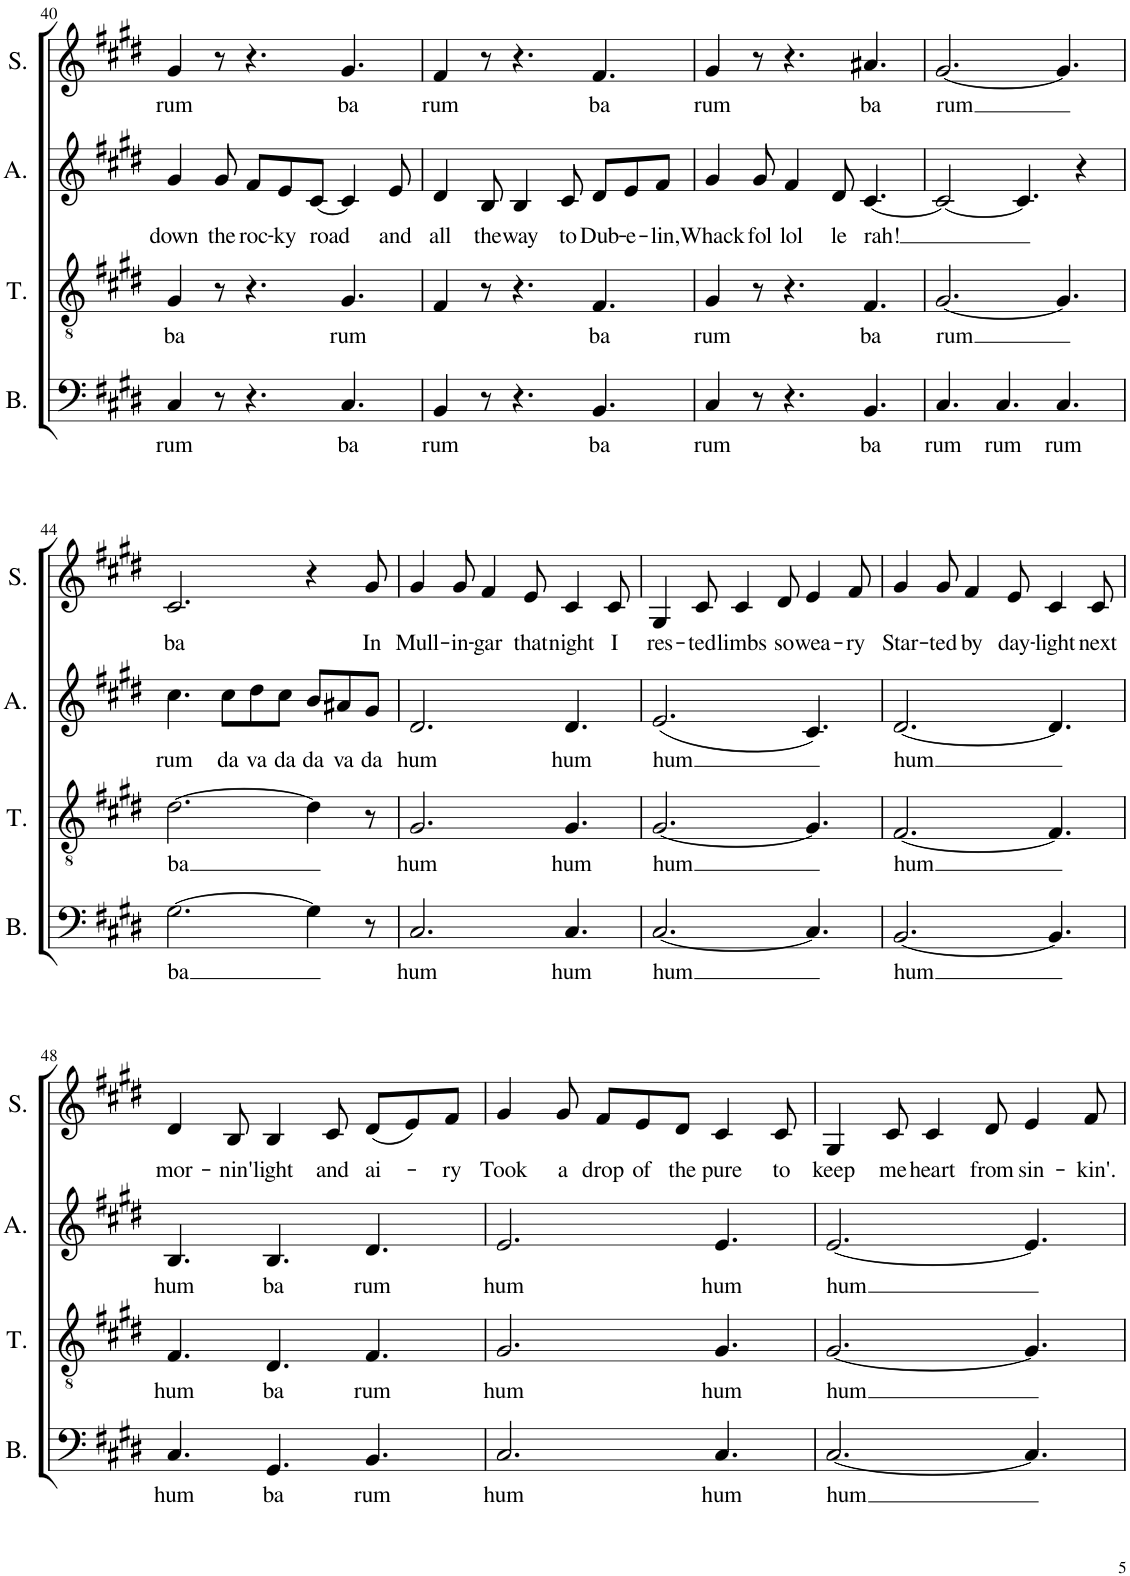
**kern	**text	**kern	**text	**kern	**text	**kern	**text
*part4	*part4	*part3	*part3	*part2	*part2	*part1	*part1
*staff4	*staff4	*staff3	*staff3	*staff2	*staff2	*staff1	*staff1
*I"Bass	*	*I"Tenor	*	*I"Alto	*	*I"Soprano	*
*I'B.	*	*I'T.	*	*I'A.	*	*I'S.	*
!!LO:PB:g=z
*clefF4	*	*clefGv2	*	*clefG2	*	*clefG2	*
*k[f#c#g#d#]	*	*k[f#c#g#d#]	*	*k[f#c#g#d#]	*	*k[f#c#g#d#]	*
*M9/8	*	*M9/8	*	*M9/8	*	*M9/8	*
=40	=40	=40	=40	=40	=40	=40	=40
!	!LO:LY:b	!	!LO:LY:b	!	!LO:LY:b	!	!LO:LY:b
4C#/	rum	4G#/	ba	4g#/	down	4g#/	rum
!	!	!	!	!	!LO:LY:b	!	!
8r	.	8r	.	8g#/	the	8r	.
!	!	!	!	!	!LO:LY:b	!	!
4.r	.	4.r	.	8f#/L	roc-	4.r	.
!	!	!	!	!	!LO:LY:b	!	!
.	.	.	.	8e/	-ky	.	.
!	!	!	!	!	!LO:LY:b	!	!
.	.	.	.	[<8c#/J	road	.	.
!	!LO:LY:b	!	!LO:LY:b	!	!	!	!LO:LY:b
4.C#/	ba	4.G#/	rum	4c#/]	.	4.g#/	ba
!	!	!	!	!	!LO:LY:b	!	!
.	.	.	.	8e/	and	.	.
=41	=41	=41	=41	=41	=41	=41	=41
!	!LO:LY:b	!	!	!	!LO:LY:b	!	!LO:LY:b
4BB/	rum	4F#/	.	4d#/	all	4f#/	rum
!	!	!	!	!	!LO:LY:b	!	!
8r	.	8r	.	8B/	the	8r	.
!	!	!	!	!	!LO:LY:b	!	!
4.r	.	4.r	.	4B/	way	4.r	.
!	!	!	!	!	!LO:LY:b	!	!
.	.	.	.	8c#/	to	.	.
!	!LO:LY:b	!	!LO:LY:b	!	!LO:LY:b	!	!LO:LY:b
4.BB/	ba	4.F#/	ba	8d#/L	Dub-	4.f#/	ba
!	!	!	!	!	!LO:LY:b	!	!
.	.	.	.	8e/	-e-	.	.
!	!	!	!	!	!LO:LY:b	!	!
.	.	.	.	8f#/J	-lin,	.	.
=42	=42	=42	=42	=42	=42	=42	=42
!	!LO:LY:b	!	!LO:LY:b	!	!LO:LY:b	!	!LO:LY:b
4C#/	rum	4G#/	rum	4g#/	Whack	4g#/	rum
!	!	!	!	!	!LO:LY:b	!	!
8r	.	8r	.	8g#/	fol	8r	.
!	!	!	!	!	!LO:LY:b	!	!
4.r	.	4.r	.	4f#/	lol	4.r	.
!	!	!	!	!	!LO:LY:b	!	!
.	.	.	.	8d#/	le	.	.
!	!LO:LY:b	!	!LO:LY:b	!	!LO:LY:b	!	!LO:LY:b
4.BB/	ba	4.F#/	ba	[<4.c#/	rah!	4.a#X/	ba
=43	=43	=43	=43	=43	=43	=43	=43
!	!LO:LY:b	!	!LO:LY:b	!	!	!	!LO:LY:b
4.C#/	rum	[<2.G#/	rum	2c#/_	.	[<2.g#/	rum
!	!LO:LY:b	!	!	!	!	!	!
4.C#/	rum	.	.	.	.	.	.
.	.	.	.	4.c#/]	.	.	.
!	!LO:LY:b	!	!	!	!	!	!
4.C#/	rum	4.G#/]	.	.	.	4.g#/]	.
.	.	.	.	4r	.	.	.
!!LO:LB:g=z
=44	=44	=44	=44	=44	=44	=44	=44
!	!LO:LY:b	!	!LO:LY:b	!	!LO:LY:b	!	!LO:LY:b
[>2.G#\	ba	[>2.d#\	ba	4.cc#\	rum	2.c#/	ba
!	!	!	!	!	!LO:LY:b	!	!
.	.	.	.	8cc#\L	da	.	.
!	!	!	!	!	!LO:LY:b	!	!
.	.	.	.	8dd#\	va	.	.
!	!	!	!	!	!LO:LY:b	!	!
.	.	.	.	8cc#\J	da	.	.
!	!	!	!	!	!LO:LY:b	!	!
4G#\]	.	4d#\]	.	8b/L	da	4r	.
!	!	!	!	!	!LO:LY:b	!	!
.	.	.	.	8a#X/	va	.	.
!	!	!	!	!	!LO:LY:b	!	!LO:LY:b
8r	.	8r	.	8g#/J	da	8g#/	In
=45	=45	=45	=45	=45	=45	=45	=45
!	!LO:LY:b	!	!LO:LY:b	!	!LO:LY:b	!	!LO:LY:b
2.C#/	hum	2.G#/	hum	2.d#/	hum	4g#/	Mull-
!	!	!	!	!	!	!	!LO:LY:b
.	.	.	.	.	.	8g#/	-in-
!	!	!	!	!	!	!	!LO:LY:b
.	.	.	.	.	.	4f#/	-gar
!	!	!	!	!	!	!	!LO:LY:b
.	.	.	.	.	.	8e/	that
!	!LO:LY:b	!	!LO:LY:b	!	!LO:LY:b	!	!LO:LY:b
4.C#/	hum	4.G#/	hum	4.d#/	hum	4c#/	night
!	!	!	!	!	!	!	!LO:LY:b
.	.	.	.	.	.	8c#/	I
=46	=46	=46	=46	=46	=46	=46	=46
!	!LO:LY:b	!	!LO:LY:b	!	!LO:LY:b	!	!LO:LY:b
[<2.C#/	hum	[<2.G#/	hum	(<2.e/	hum	4G#/	res-
!	!	!	!	!	!	!	!LO:LY:b
.	.	.	.	.	.	8c#/	-ted
!	!	!	!	!	!	!	!LO:LY:b
.	.	.	.	.	.	4c#/	limbs
!	!	!	!	!	!	!	!LO:LY:b
.	.	.	.	.	.	8d#/	so
!	!	!	!	!	!	!	!LO:LY:b
4.C#/]	.	4.G#/]	.	4.c#/)	.	4e/	wea-
!	!	!	!	!	!	!	!LO:LY:b
.	.	.	.	.	.	8f#/	-ry
=47	=47	=47	=47	=47	=47	=47	=47
!	!LO:LY:b	!	!LO:LY:b	!	!LO:LY:b	!	!LO:LY:b
[<2.BB/	hum	[<2.F#/	hum	[<2.d#/	hum	4g#/	Star-
!	!	!	!	!	!	!	!LO:LY:b
.	.	.	.	.	.	8g#/	-ted
!	!	!	!	!	!	!	!LO:LY:b
.	.	.	.	.	.	4f#/	by
!	!	!	!	!	!	!	!LO:LY:b
.	.	.	.	.	.	8e/	day-
!	!	!	!	!	!	!	!LO:LY:b
4.BB/]	.	4.F#/]	.	4.d#/]	.	4c#/	-light
!	!	!	!	!	!	!	!LO:LY:b
.	.	.	.	.	.	8c#/	next
!!LO:LB:g=z
=48	=48	=48	=48	=48	=48	=48	=48
!	!LO:LY:b	!	!LO:LY:b	!	!LO:LY:b	!	!LO:LY:b
4.C#/	hum	4.F#/	hum	4.B/	hum	4d#/	mor-
!	!	!	!	!	!	!	!LO:LY:b
.	.	.	.	.	.	8B/	-nin'
!	!LO:LY:b	!	!LO:LY:b	!	!LO:LY:b	!	!LO:LY:b
4.GG#/	ba	4.D#/	ba	4.B/	ba	4B/	light
!	!	!	!	!	!	!	!LO:LY:b
.	.	.	.	.	.	8c#/	and
!	!LO:LY:b	!	!LO:LY:b	!	!LO:LY:b	!	!LO:LY:b
4.BB/	rum	4.F#/	rum	4.d#/	rum	(<8d#/L	ai-
.	.	.	.	.	.	8e/)	.
!	!	!	!	!	!	!	!LO:LY:b
.	.	.	.	.	.	8f#/J	-ry
=49	=49	=49	=49	=49	=49	=49	=49
!	!LO:LY:b	!	!LO:LY:b	!	!LO:LY:b	!	!LO:LY:b
2.C#/	hum	2.G#/	hum	2.e/	hum	4g#/	Took
!	!	!	!	!	!	!	!LO:LY:b
.	.	.	.	.	.	8g#/	a
!	!	!	!	!	!	!	!LO:LY:b
.	.	.	.	.	.	8f#/L	drop
!	!	!	!	!	!	!	!LO:LY:b
.	.	.	.	.	.	8e/	of
!	!	!	!	!	!	!	!LO:LY:b
.	.	.	.	.	.	8d#/J	the
!	!LO:LY:b	!	!LO:LY:b	!	!LO:LY:b	!	!LO:LY:b
4.C#/	hum	4.G#/	hum	4.e/	hum	4c#/	pure
!	!	!	!	!	!	!	!LO:LY:b
.	.	.	.	.	.	8c#/	to
=50	=50	=50	=50	=50	=50	=50	=50
!	!LO:LY:b	!	!LO:LY:b	!	!LO:LY:b	!	!LO:LY:b
[<2.C#/	hum	[<2.G#/	hum	[<2.e/	hum	4G#/	keep
!	!	!	!	!	!	!	!LO:LY:b
.	.	.	.	.	.	8c#/	me
!	!	!	!	!	!	!	!LO:LY:b
.	.	.	.	.	.	4c#/	heart
!	!	!	!	!	!	!	!LO:LY:b
.	.	.	.	.	.	8d#/	from
!	!	!	!	!	!	!	!LO:LY:b
4.C#/]	.	4.G#/]	.	4.e/]	.	4e/	sin-
!	!	!	!	!	!	!	!LO:LY:b
.	.	.	.	.	.	8f#/	-kin'.
=	=	=	=	=	=	=	=
*-	*-	*-	*-	*-	*-	*-	*-
